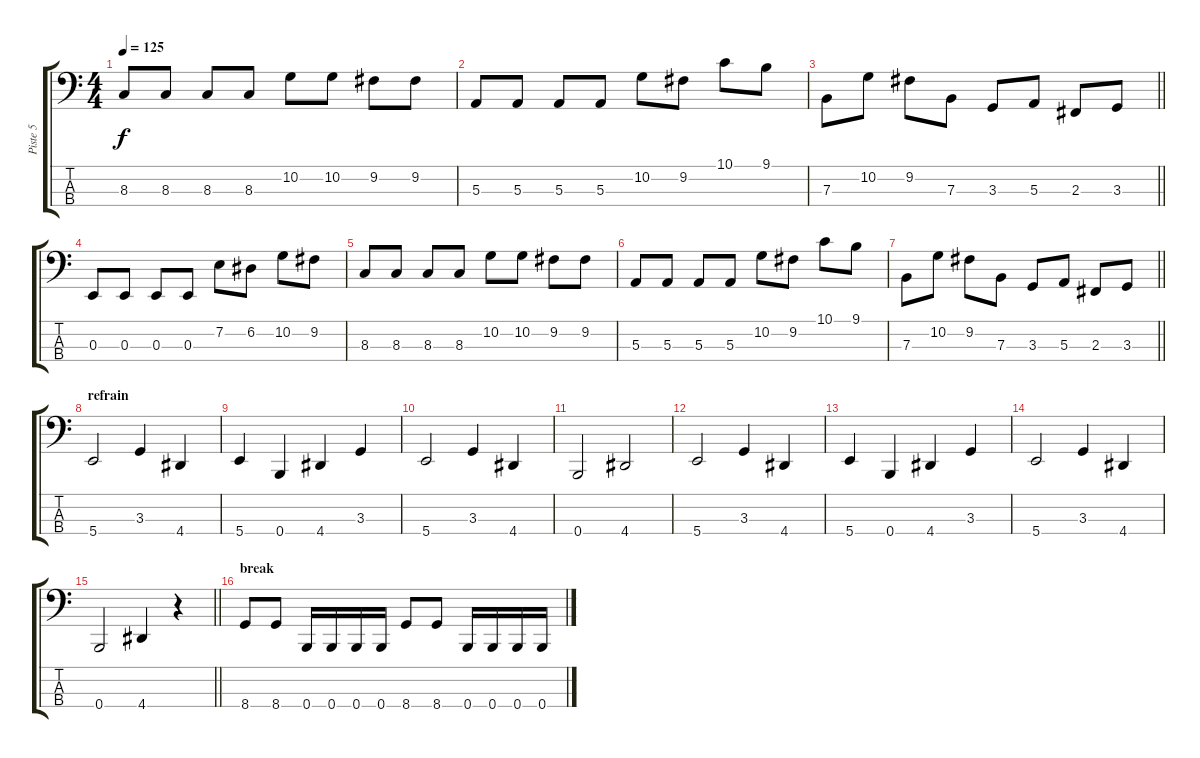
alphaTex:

\track ("Piste 5" "Piste 5") {instrument electricbassfinger}
\staff {score tabs}
\tuning (D2 A1 E1 B0) {hide}
\ts (4 4)
\tempo 125
\clef f4
\ks c
8.3.8{dy f} 8.3.8 8.3.8 8.3.8 10.2.8 10.2.8 9.2.8 9.2.8 |
5.3.8 5.3.8 5.3.8 5.3.8 10.2.8 9.2.8 10.1.8 9.1.8 |
\barLineRight lightlight
7.3.8 10.2.8 9.2.8 7.3.8 3.3.8 5.3.8 2.3.8 3.3.8 |
0.3.8 0.3.8 0.3.8 0.3.8 7.2.8 6.2.8 10.2.8 9.2.8 |
8.3.8 8.3.8 8.3.8 8.3.8 10.2.8 10.2.8 9.2.8 9.2.8 |
5.3.8 5.3.8 5.3.8 5.3.8 10.2.8 9.2.8 10.1.8 9.1.8 |
\barLineRight lightlight
7.3.8 10.2.8 9.2.8 7.3.8 3.3.8 5.3.8 2.3.8 3.3.8 |
\section ("" "refrain")
5.4.2 3.3.4 4.4.4 |
5.4.4 0.4.4 4.4.4 3.3.4 |
5.4.2 3.3.4 4.4.4 |
0.4.2 4.4.2 |
5.4.2 3.3.4 4.4.4 |
5.4.4 0.4.4 4.4.4 3.3.4 |
5.4.2 3.3.4 4.4.4 |
\barLineRight lightlight
0.4.2 4.4.4 r.4 |
\section ("" "break")
8.4.8 8.4.8 0.4.16 0.4.16 0.4.16 0.4.16 8.4.8 8.4.8 0.4.16 0.4.16 0.4.16 0.4.16
